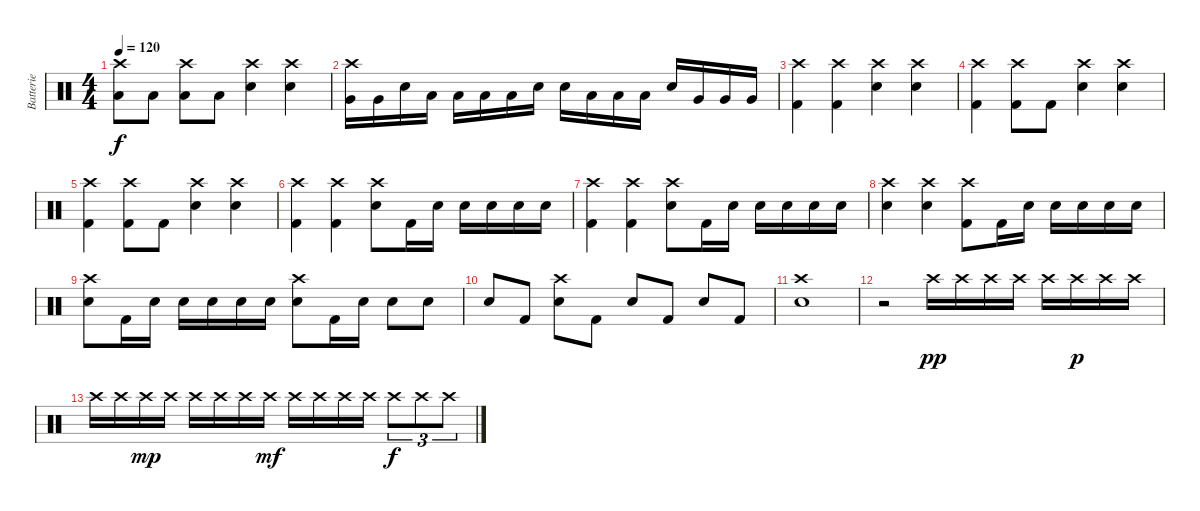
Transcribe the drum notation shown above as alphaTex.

\track ("Batterie" "Batterie") {instrument percussion}
\staff {score}
\articulation defaults
\ts (4 4)
\tempo 120
\clef neutral
\ks c
("Crash high (hit)" "Low Tom (hit)").8{dy f} "Low Tom (hit)".8 ("Crash high (hit)" "Low Tom (hit)").8 "Low Tom (hit)".8 ("Crash high (hit)" "Snare (hit) 2").4 ("Crash high (hit)" "Snare (hit) 2").4 |
("Crash high (hit)" "Very Low Tom (hit)").16 "Very Low Tom (hit)".16 "Snare (hit) 2".16 "Low Tom (hit)".16 "Low Tom (hit)".16 "Low Tom (hit)".16 "Low Tom (hit)".16 "Snare (hit) 2".16 "Snare (hit) 2".16 "Low Tom (hit)".16 "Low Tom (hit)".16 "Low Tom (hit)".16 "Snare (hit) 2".16 "Very Low Tom (hit)".16 "Very Low Tom (hit)".16 "Very Low Tom (hit)".16 |
("Crash high (hit)" "Kick (hit) 2").4 ("Crash high (hit)" "Kick (hit) 2").4 ("Crash high (hit)" "Snare (hit) 2").4 ("Crash high (hit)" "Snare (hit) 2").4 |
("Crash high (hit)" "Kick (hit) 2").4 ("Crash high (hit)" "Kick (hit) 2").8 "Kick (hit) 2".8 ("Crash high (hit)" "Snare (hit) 2").4 ("Crash high (hit)" "Snare (hit) 2").4 |
("Crash high (hit)" "Kick (hit) 2").4 ("Crash high (hit)" "Kick (hit) 2").8 "Kick (hit) 2".8 ("Crash high (hit)" "Snare (hit) 2").4 ("Crash high (hit)" "Snare (hit) 2").4 |
("Crash high (hit)" "Kick (hit) 2").4 ("Crash high (hit)" "Kick (hit) 2").4 ("Crash high (hit)" "Snare (hit) 2").8 "Kick (hit) 2".16 "Snare (hit) 2".16 "Snare (hit) 2".16 "Snare (hit) 2".16 "Snare (hit) 2".16 "Snare (hit) 2".16 |
("Crash high (hit)" "Kick (hit) 2").4 ("Crash high (hit)" "Kick (hit) 2").4 ("Crash high (hit)" "Snare (hit) 2").8 "Kick (hit) 2".16 "Snare (hit) 2".16 "Snare (hit) 2".16 "Snare (hit) 2".16 "Snare (hit) 2".16 "Snare (hit) 2".16 |
("Crash high (hit)" "Snare (hit) 2").4 ("Crash high (hit)" "Snare (hit) 2").4 ("Crash high (hit)" "Kick (hit) 2").8 "Kick (hit) 2".16 "Snare (hit) 2".16 "Snare (hit) 2".16 "Snare (hit) 2".16 "Snare (hit) 2".16 "Snare (hit) 2".16 |
("Crash high (hit)" "Snare (hit) 2").8 "Kick (hit) 2".16 "Snare (hit) 2".16 "Snare (hit) 2".16 "Snare (hit) 2".16 "Snare (hit) 2".16 "Snare (hit) 2".16 ("Crash high (hit)" "Snare (hit) 2").8 "Kick (hit) 2".16 "Snare (hit) 2".16 "Snare (hit) 2".8 "Snare (hit) 2".8 |
"Snare (hit) 2".8 "Kick (hit) 2".8 ("Crash high (hit)" "Snare (hit) 2").8 "Kick (hit) 2".8 "Snare (hit) 2".8 "Kick (hit) 2".8 "Snare (hit) 2".8 "Kick (hit) 2".8 |
("Crash high (hit)" "Snare (hit) 2").1 |
r.2 "Crash high (hit)".16{dy pp} "Crash high (hit)".16 "Crash high (hit)".16 "Crash high (hit)".16 "Crash high (hit)".16 "Crash high (hit)".16{dy p} "Crash high (hit)".16 "Crash high (hit)".16 |
"Crash high (hit)".16 "Crash high (hit)".16 "Crash high (hit)".16{dy mp} "Crash high (hit)".16 "Crash high (hit)".16 "Crash high (hit)".16 "Crash high (hit)".16 "Crash high (hit)".16{dy mf} "Crash high (hit)".16 "Crash high (hit)".16 "Crash high (hit)".16 "Crash high (hit)".16 "Crash high (hit)".8{tu (3 2) dy f} "Crash high (hit)".8{tu (3 2)} "Crash high (hit)".8{tu (3 2)}
